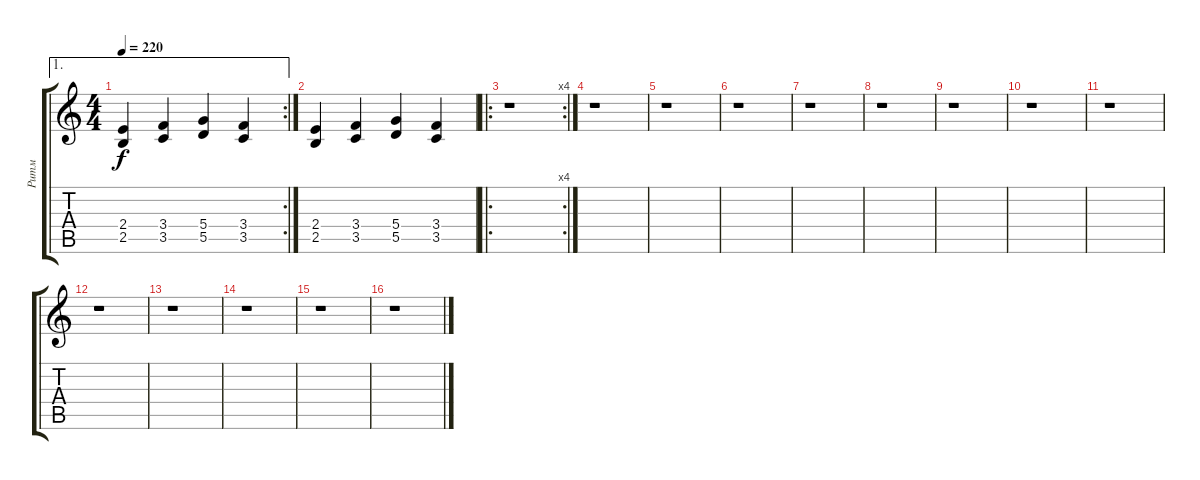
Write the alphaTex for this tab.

\track ("Ритм" "Ритм") {instrument distortionguitar}
\staff {score tabs}
\tuning (E4 B3 G3 D3 A2 E2) {hide}
\ae 1
\rc 2
\ts (4 4)
\tempo 220
\clef g2
\ks c
(2.4 2.5).4{dy f} (3.4 3.5).4 (5.4 5.5).4 (3.4 3.5).4 |
(2.4 2.5).4 (3.4 3.5).4 (5.4 5.5).4 (3.4 3.5).4 |
\ro
\rc 4
r.1 |
r.1 |
r.1 |
r.1 |
r.1 |
r.1 |
r.1 |
r.1 |
r.1 |
r.1 |
r.1 |
r.1 |
r.1 |
r.1
